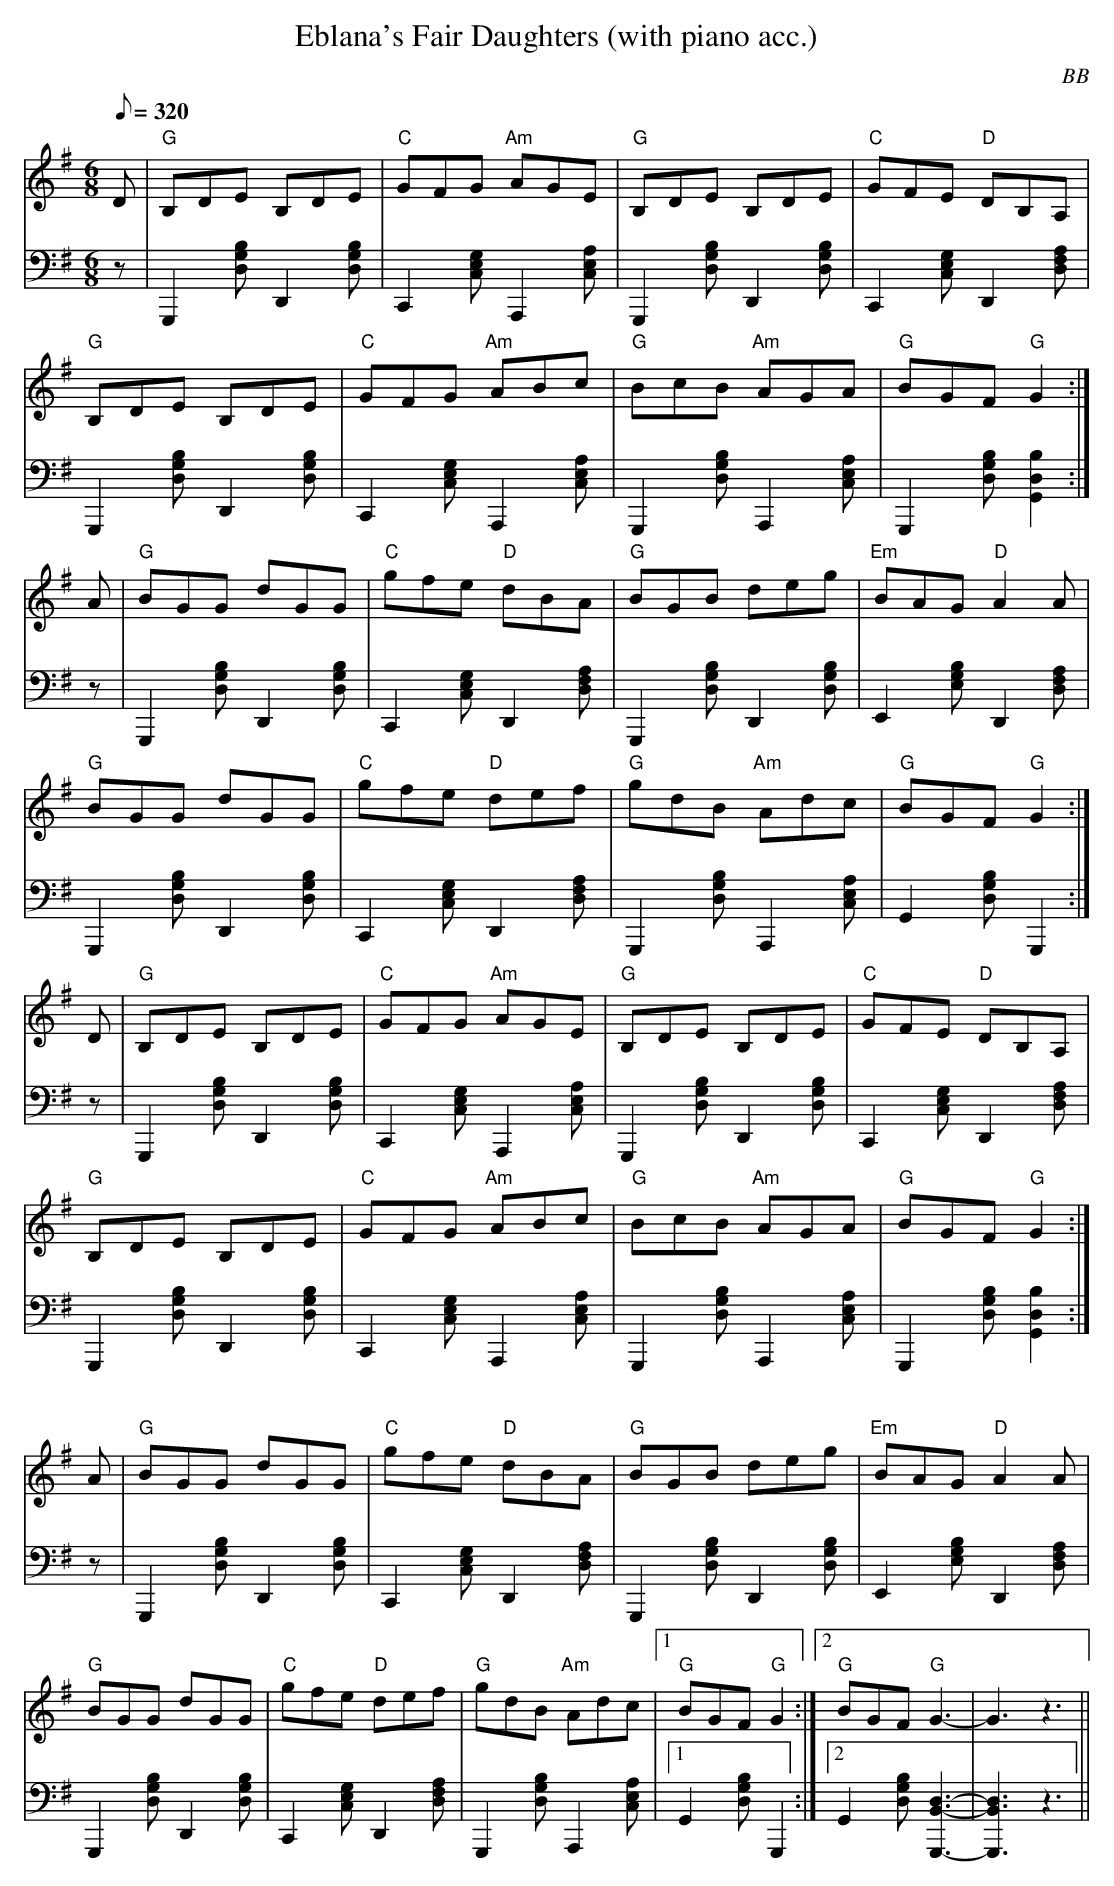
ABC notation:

X:1
T: Eblana's Fair Daughters (with piano acc.)
C: BB
Q: 1/8=320
M: 6/8
L: 1/8
V: 1 program 1 110 %fiddle
V: 2 volume=70 clef=bass m=D program 1 00
K: G
[V:1] D|"G"B,DE B,DE | "C"GFG "Am"AGE | "G"B,DE B,DE | "C"GFE "D"DB,A, |
[V:2] z|G,,2[GBD]D,2[GBD]|C,2[CGE]A,,2[AEC]|G,,2[GBD]D,2[GBD]|C,2[CGE]D,2[AFD]|
[V:1] "G"B,DE B,DE | "C"GFG "Am"ABc | "G"BcB "Am"AGA | "G"BGF "G"G2 :|
[V:2] G,,2[GBD]D,2[GBD]|C,2[CGE]A,,2[AEC]|G,,2[GDB]A,,2[AEC]|G,,2[GBD][G,2D2B2]:|
[V:1] A|"G"BGG dGG | "C"gfe "D"dBA | "G"BGB deg | "Em"BAG "D"A2 A |
[V:2] z|G,,2[GBD]D,2[GBD]|C,2[CGE]D,2[AFD]|G,,2[GBD]D,2[GBD]|E,2[EBG]D,2[AFD]|
[V:1] "G"BGG dGG | "C"gfe "D"def | "G"gdB "Am"Adc |"G"BGF "G"G2 :|
[V:2] G,,2[GBD]D,2[GBD]|C,2[CGE]D,2[AFD]|G,,2[GDB]A,,2[AEC]|G,2[GBD]G,,2 :|
[V:1] D|"G"B,DE B,DE | "C"GFG "Am"AGE | "G"B,DE B,DE | "C"GFE "D"DB,A, |
[V:2] z|G,,2[GBD]D,2[GBD]|C,2[CGE]A,,2[AEC]|G,,2[GBD]D,2[GBD]|C,2[CGE]D,2[AFD]|
[V:1] "G"B,DE B,DE | "C"GFG "Am"ABc | "G"BcB "Am"AGA | "G"BGF "G"G2 :|
[V:2] G,,2[GBD]D,2[GBD]|C,2[CGE]A,,2[AEC]|G,,2[GDB]A,,2[AEC]|G,,2[GBD][G,2D2B2]:|
[V:1] A|"G"BGG dGG | "C"gfe "D"dBA | "G"BGB deg | "Em"BAG "D"A2 A |
[V:2] z|G,,2[GBD]D,2[GBD]|C,2[CGE]D,2[AFD]|G,,2[GBD]D,2[GBD]|E,2[EBG]D,2[AFD]|
[V:1] "G"BGG dGG | "C"gfe "D"def | "G"gdB "Am"Adc |1 "G"BGF "G"G2 :|2\
"G"BGF "G"G3-|G3 z3||
[V:2] G,,2[GBD]D,2[GBD]|C,2[CGE]D,2[AFD]|G,,2[GDB]A,,2[AEC]|1 G,2[GBD]G,,2 :|2\
G,2[GBD] [G,,3-D3-B,3-]|[G,,3D3B,3] z3||
